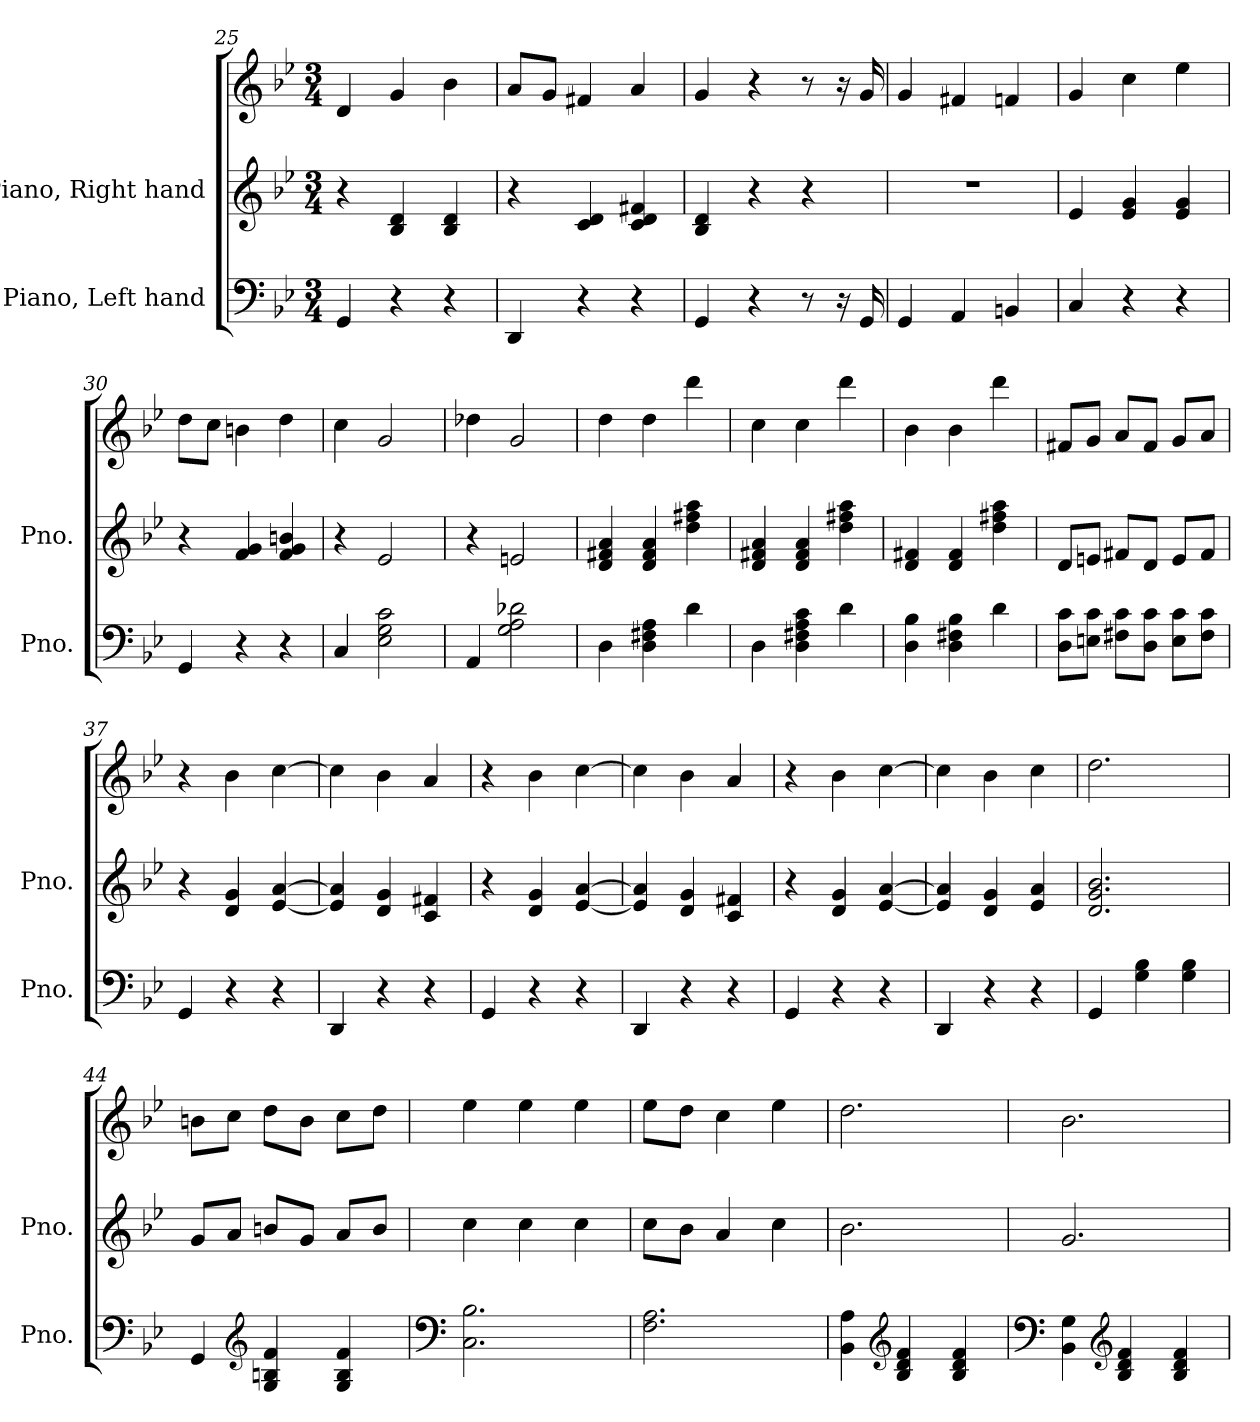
**kern	**kern	**kern
*part2	*part1	*part1
*staff3	*staff2	*staff1
*I"Piano, Left hand	*I"Piano, Right hand	*
*I'Pno.	*I'Pno.	*
*clefF4	*clefG2	*clefG2
*k[b-e-]	*k[b-e-]	*k[b-e-]
*M3/4	*M3/4	*M3/4
=25	=25	=25
4GG/	4r	4d/
4r	4B-/ 4d/	4g/
4r	4B-/ 4d/	4b-\
=26	=26	=26
4DD/	4r	8a/L
.	.	8g/J
4r	4c/ 4d/	4f#X/
4r	4c/ 4d/ 4f#X/	4a/
=27	=27	=27
4GG/	4B-/ 4d/	4g/
4r	4r	4r
8r	4r	8r
16r	.	16r
16GG/	.	16g/
!!LO:PB:g=z
=28	=28	=28
4GG/	2.r	4g/
4AA/	.	4f#X/
4BBn/	.	4fn/
=29	=29	=29
4C/	4e-/	4g/
4r	4e-/ 4g/	4cc\
4r	4e-/ 4g/	4ee-\
=30	=30	=30
4GG/	4r	8dd\L
.	.	8cc\J
4r	4f/ 4g/	4bn\
4r	4f/ 4g/ 4bn/	4dd\
=31	=31	=31
4C/	4r	4cc\
2E-\ 2G\ 2c\	2e-/	2g/
=32	=32	=32
4AA/	4r	4dd-X\
2G\ 2A\ 2d-X\	2en/	2g/
=33	=33	=33
4D\	4d/ 4f#X/ 4a/	4dd\
4D\ 4F#X\ 4A\	4d/ 4f#/ 4a/	4dd\
4d\	4dd\ 4ff#X\ 4aa\	4ddd\
=34	=34	=34
4D\	4d/ 4f#X/ 4a/	4cc\
4D\ 4F#X\ 4A\ 4c\	4d/ 4f#/ 4a/	4cc\
4d\	4dd\ 4ff#X\ 4aa\	4ddd\
!!LO:LB:g=z
=35	=35	=35
4D\ 4B-\	4d/ 4f#X/	4b-\
4D\ 4F#X\ 4B-\	4d/ 4f#/	4b-\
4d\	4dd\ 4ff#X\ 4aa\	4ddd\
=36	=36	=36
8D\ 8c\L	8d/L	8f#X/L
8En\ 8c\J	8en/J	8g/J
8F#X\ 8c\L	8f#X/L	8a/L
8D\ 8c\J	8d/J	8f#/J
8E\ 8c\L	8e/L	8g/L
8F#\ 8c\J	8f#/J	8a/J
=37	=37	=37
4GG/	4r	4r
4r	4d/ 4g/	4b-\
4r	[4e-/ [4a/	[4cc\
=38	=38	=38
4DD/	4e-/] 4a/]	4cc\]
4r	4d/ 4g/	4b-\
4r	4c/ 4f#X/	4a/
=39	=39	=39
4GG/	4r	4r
4r	4d/ 4g/	4b-\
4r	[4e-/ [4a/	[4cc\
=40	=40	=40
4DD/	4e-/] 4a/]	4cc\]
4r	4d/ 4g/	4b-\
4r	4c/ 4f#X/	4a/
=41	=41	=41
4GG/	4r	4r
4r	4d/ 4g/	4b-\
4r	[4e-/ [4a/	[4cc\
!!LO:LB:g=z
=42	=42	=42
4DD/	4e-/] 4a/]	4cc\]
4r	4d/ 4g/	4b-\
4r	4e-/ 4a/	4cc\
=43	=43	=43
4GG/	2.d/ 2.g/ 2.b-/	2.dd\
4G\ 4B-\	.	.
4G\ 4B-\	.	.
=44	=44	=44
4GG/	8g/L	8bn\L
.	8a/J	8cc\J
*clefG2	*	*
4G/ 4Bn/ 4f/	8bn/L	8dd\L
.	8g/J	8b\J
4G/ 4B/ 4f/	8a/L	8cc\L
.	8b/J	8dd\J
=45	=45	=45
*clefF4	*	*
2.C\ 2.B-\	4cc\	4ee-\
.	4cc\	4ee-\
.	4cc\	4ee-\
=46	=46	=46
2.F\ 2.A\	8cc\L	8ee-\L
.	8b-\J	8dd\J
.	4a/	4cc\
.	4cc\	4ee-\
=47	=47	=47
4BB-\ 4A\	2.b-\	2.dd\
*clefG2	*	*
4B-/ 4d/ 4f/	.	.
4B-/ 4d/ 4f/	.	.
=48	=48	=48
*clefF4	*	*
4BB-\ 4G\	2.g/	2.b-\
*clefG2	*	*
4B-/ 4d/ 4f/	.	.
4B-/ 4d/ 4f/	.	.
=	=	=
*-	*-	*-
